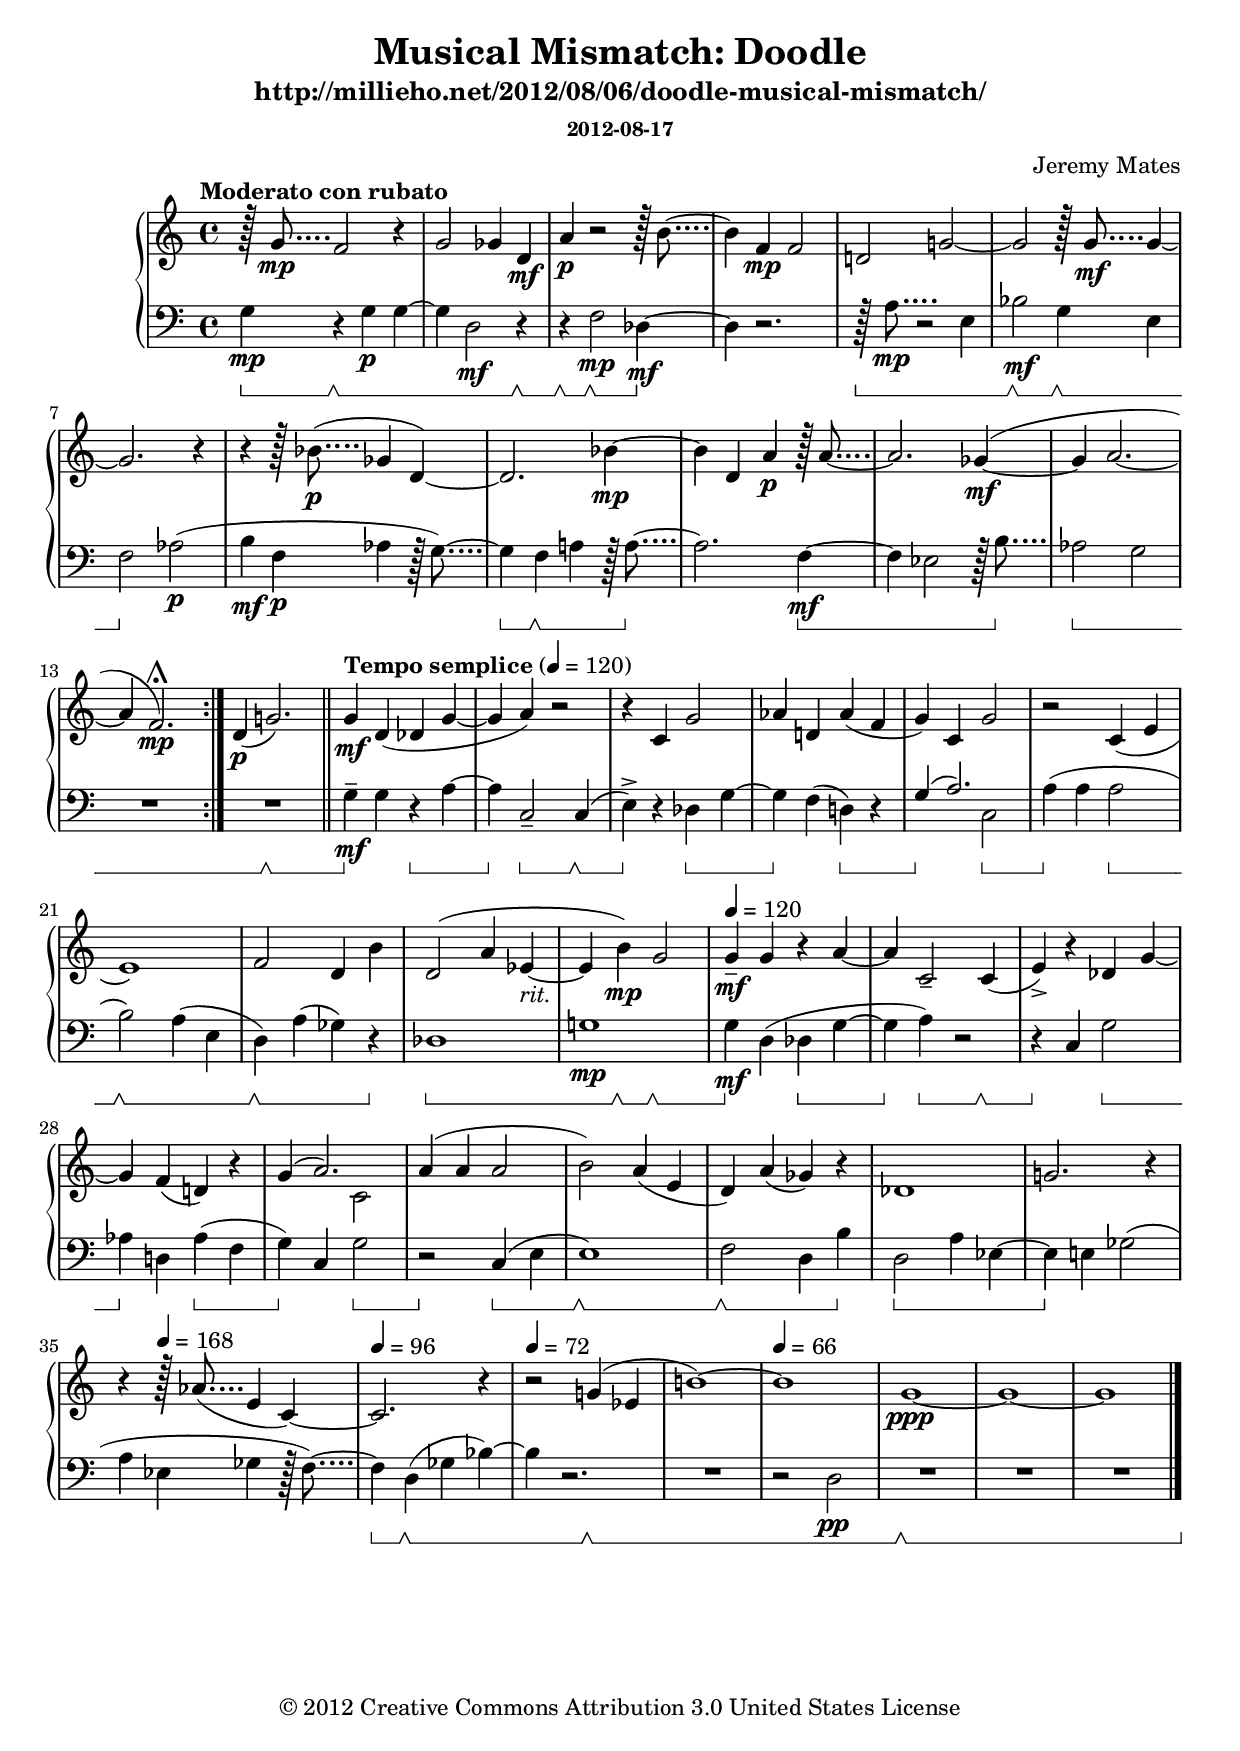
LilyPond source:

%%%%%%%%%%%%%%%%%%%%%%%%%%%%%%%      MMD      %%%%%%%%%%%%%%%%%%%%%%%%%%%%%%%
%                                                                           %
% LilyPond engraving system - http://www.lilypond.org/                      %
%                                                                           %
%  No Markov chains were harmed during the construction of this work.       %

\version "2.14.0"

\header {
  title       = "Musical Mismatch: Doodle"
  subtitle    = "http://millieho.net/2012/08/06/doodle-musical-mismatch/"
  composer    = "Jeremy Mates"
  subsubtitle = "2012-08-17"
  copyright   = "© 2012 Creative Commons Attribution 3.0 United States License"
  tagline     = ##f
}

#(define-markup-list-command (paragraph layout props args) (markup-list?)
 (interpret-markup-list layout props
   (make-justified-lines-markup-list (cons (make-hspace-markup 2) args))))

\include "articulate.ly"

%                                                                           %
%%%%%%%%%%%%%%%%%%%%%%%%%%%%%%%     Upper     %%%%%%%%%%%%%%%%%%%%%%%%%%%%%%%
%                                                                           %

voiceoneone = {
  \set Score.tempoHideNote = ##t
  \tempo "Moderato con rubato" 4=121

  \repeat volta 2 {
    r128 g'8....\mp \tempo 4=117 f'2 \tempo 4=119 r4 |
    g'2 ges'4 d'4\mf |
    a'4\p \tempo 4=116 r2 \tempo 4=86 r128 b'8....~ |
    b'4 \tempo 4=108 f'4\mp f'2 |

    \tempo 4=80 d'!2 \tempo 4=108 g'!2~ |
    \tempo 4=116 g'2 \tempo 4=119 r128 g'8....\mf g'4~ |
    g'2. \tempo 4=108 r4 |
    r4 \tempo 4=136 r128 bes'8....\p( ges'4 \tempo 4=123 d'4)~ |

    \tempo 4=96 d'2. \tempo 4=88 bes'4~\mp |
    bes'4 \tempo 4=119 d'4 a'4\p r128 a'8....~ |
    a'2. ges'4~\mf^( |
    ges'4 a'2.~ |

    a'4 \tempo 4=59 f'2.\mp\shortfermata) |
  }
  \tempo 4=111 d'4(\p \tempo 4=92 g'!2.) |
  \bar "||"
}

voiceonetwo = {
  \set Score.tempoHideNote = ##f

  \tempo "Tempo semplice" 4=120 g'4\mf d'( des' g'~ |
  g'4 a') r2 |
  r4 c'4 g'2 |
  aes'4 d'!4 aes'4( f'4 |

  g'4) c'4 g'2 |
  r2 c'4( e'4 |
  e'1) |
  \set Score.tempoHideNote = ##t
  f'2 d'4 b'4 |

  \set Score.tempoHideNote = ##t
  d'2( a'4 \tempo 4=116 ees'4~_\markup { \italic "rit." } |
  \tempo 4=116 ees'4 \tempo 4=108 b'4)\mp \tempo 4=96 g'2 \set Score.tempoHideNote = ##f |
  \tempo 4=120 g'4\mf-- g'4 r a'4~ |
  a'4 c'2-- c'4( |

  e'4->) r4 des'4 g'4~ |
  g'4 f'4( d'!) r |
  << { g'4( a'2.) } \\ { s2 c'2 } >> |
}

voiceonethree = {
  \set Score.tempoHideNote = ##t
  \tempo 4=120
  a'4( a'4 a'2 |

  b'2) a'4( e'4 |
  \set Score.tempoHideNote = ##t
  d'4) a'4( ges'4) r4 |
  des'1 |
  \set Score.tempoHideNote = ##t
  g'!2. r4 |

  \set Score.tempoHideNote = ##f
  r4 \tempo 4=168 r128 aes'8....( e'4 c'4~) |
  \tempo 4=96 c'2. r4
  \tempo 4=72 r2 g'!4( ees'4 |
  b'!1~) |

  \tempo 4=66 b'1 |
  g'1~\ppp |
  g'1~ |
  g'1 |
}

%                                                                           %
%%%%%%%%%%%%%%%%%%%%%%%%%%%%%%%     Lower     %%%%%%%%%%%%%%%%%%%%%%%%%%%%%%%
%                                                                           %

voicetwoone = {
  \repeat volta 2 {
    g4\mp r4 g4\p g4~ |
    g4 d2\mf r4 |
    r4 f2\mp des4~\mf |
    des4 r2. |

    r128 a8....\mp r2 e4 |
    bes2\mf g4 e4 |
    f2 aes2\p( |
    b4\mf f4\p aes4 r128 g8....~) |

    g4 f4 a!4 r128 a8....~ |
    a2. f4~\mf |
    f4 ees2 r128 b8.... |
    aes2 g2 |

    R1
  }
  R1
  \bar "||"
}

voicetwotwo = {
  g4--\mf g4 r4 a4~ |
  a4 c2-- c4( |
  e4->) r4 des4 g4~ |
  g4 f4( d!) r |

  << { g4( a2.) } \\ { s2 c2 } >> |
  a4( a4 a2 |
  b2) a4( e4 |
  d4) a4( ges4) r4 |

  des1 |
  g!1\mp |
  g4\mf d( des g~ |
  g4 a) r2 |

  r4 c4 g2 |
  aes4 d!4 aes4( f4 |
  g4) c4 g2 |
}

voicetwothree = {
  r2 c4( e4 |

  e1) |
  f2 d4 b4 |
  d2 a4 ees4~ |
  ees4 e ges2( |

  a4 ees4 ges4 r128 f8....)~ |
  f4 d4( ges4 bes4)~ |
  bes4 r2. |
  R1 |

  r2 d2\pp |
  R1 |
  R1 |
  R1 |
}

%                                                                           %
%%%%%%%%%%%%%%%%%%%%%%%%%%%%%%%     Pedal     %%%%%%%%%%%%%%%%%%%%%%%%%%%%%%%
%                                                                           %

pedalone = {
  \repeat volta 2 {
    s4\sustainOn s4\sustainOff\sustainOn s2 |
    s2. s4\sustainOff\sustainOn |
    s4\sustainOff\sustainOn s2\sustainOff\sustainOn s4\sustainOff |
    s1 |

    s128\sustainOn s8.... s2. |
    s2\sustainOff\sustainOn s2\sustainOff\sustainOn |
    s2\sustainOff s2 |
    s1 |

    s4\sustainOn s4\sustainOff\sustainOn s4 s128 s8....\sustainOff |
    s2. s4\sustainOn |
    s2. r128 s8....\sustainOff |
    s1\sustainOn |

    s1
  }
  s4 s2.\sustainOff\sustainOn
}

pedaltwo = {
  % 1
  s4\sustainOff s4 s2\sustainOn |
  s4\sustainOff s2\sustainOn s4\sustainOff\sustainOn |
  s2\sustainOff s2\sustainOn |
  s2\sustainOff s2\sustainOn |

  s2\sustainOff s2\sustainOn |
  s4\sustainOff s4 s2\sustainOn |
  s2\sustainOff\sustainOn s2 |
  s4\sustainOff\sustainOn s2 s4\sustainOff |

  s1\sustainOn |
  s4 s4\sustainOff\sustainOn s4\sustainOff\sustainOn s4 |
  % 2
  s4\sustainOff s4 s2\sustainOn |
  s4\sustainOff s2\sustainOn s4\sustainOff\sustainOn |

  s2\sustainOff s2\sustainOn |
  s2\sustainOff s2\sustainOn |
  s2\sustainOff s2\sustainOn |
}

pedalthree = {
  s2\sustainOff s2\sustainOn |

  s2\sustainOff\sustainOn s2 |
  s4\sustainOff\sustainOn s2 s4\sustainOff |
  s1\sustainOn |
  s1\sustainOff |

  s1 |
  s4\sustainOn s4\sustainOff\sustainOn s4 s4 |
  s2 s2\sustainOff\sustainOn |
  s1 |
  s1 |

  s1\sustainOff\sustainOn |
  s1 |
  s1 |
}

%                                                                           %
%%%%%%%%%%%%%%%%%%%%%%%%%%%%%%%     Misc.     %%%%%%%%%%%%%%%%%%%%%%%%%%%%%%%
%                                                                           %

voiceone = {
  \clef treble
  \voiceoneone
  \voiceonetwo
  \voiceonethree
  \bar "|."
}

voicetwo = {
  \clef bass
  \voicetwoone
  \voicetwotwo
  \voicetwothree
  \bar "|."
}

pedal = {
  \pedalone
  \pedaltwo
  \pedalthree
}

theblackdots = {
  <<
    \new PianoStaff <<
%     \override Score.BarNumber #'break-visibility = #'#(#t #t #t)
%     \set Score.barNumberVisibility = #(every-nth-bar-number-visible 4)

      \set PianoStaff.pedalSustainStyle = #'bracket

      \new Staff = "upper" \voiceone
      \new Staff = "lower" \voicetwo
      \new Dynamics = "pedal" \pedal
    >>
  >>
}

themusic = {
  <<
    \new PianoStaff <<
      \set Score.midiChannelMapping = #'instrument
      \new Staff = "upper" \voiceone
      \new Staff = "lower" \voicetwo
    % as otherwise Dynamics are not picked up on by player
      \new Staff = "pedal" \pedal
    >>
  >>
}


\score {
  \theblackdots
  \layout { }
}
\score {
  \unfoldRepeats \articulate { \themusic }
  \midi { }
}
%  \markuplines { \paragraph {
%This work is licensed under the Creative Commons Attribution 3.0 United
%States License. To view a copy of this license, visit
%http://creativecommons.org/licenses/by/3.0/us/ or send a letter to
%Creative Commons, 171 Second Street, Suite 300, San Francisco,
%California, 94105.
%} }

%                                                                           %
%%%%%%%%%%%%%%%%%%%%%%%%%%%%%%%      FIN      %%%%%%%%%%%%%%%%%%%%%%%%%%%%%%%
